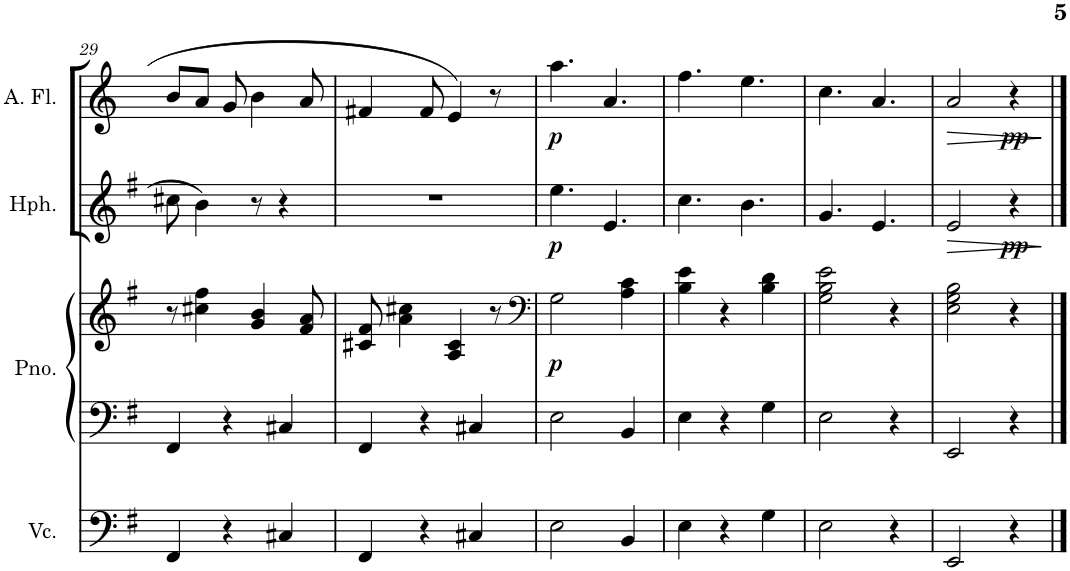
**kern	**kern	**kern	**dynam	**kern	**dynam	**kern	**dynam
*part4	*part3	*part3	*part3	*part2	*part2	*part1	*part1
*staff5	*staff4	*staff3	*staff3/4	*staff2	*staff2	*staff1	*staff1
*I"Violoncello	*I"Grand Piano	*	*	*I"Heckelphone	*	*I"Alto Flute	*
*I'Vc.	*I'Pno.	*	*	*I'Hph.	*	*I'A. Fl.	*
!!LO:PB:g=z
*clefF4	*clefF4	*clefG2	*	*clefG2	*	*clefG2	*
*	*	*	*	*Trd7c12	*	*Trd3c5	*
*k[f#]	*k[f#]	*k[f#]	*	*k[f#]	*	*k[]	*
*M3/4	*M3/4	*M3/4	*	*M3/4	*	*M3/4	*
=29	=29	=29	=29	=29	=29	=29	=29
4FF#/	4FF#/	8r	.	8cc#X\	.	8b/L	.
.	.	4cc#X\ 4ff#\	.	4b\	.	8a/J	.
4r	4r	.	.	.	.	8g/	.
.	.	4g/ 4b/	.	8r	.	4b\	.
4C#X/	4C#X/	.	.	4r	.	.	.
.	.	8f#/ 8a/	.	.	.	8a/	.
=30	=30	=30	=30	=30	=30	=30	=30
4FF#/	4FF#/	8c#X/ 8f#/	.	2.r	.	4f#X/	.
.	.	4a\ 4cc#X\	.	.	.	.	.
4r	4r	.	.	.	.	8f#/	.
.	.	4A/ 4c#/	.	.	.	4e/	.
4C#X/	4C#X/	.	.	.	.	.	.
.	.	8r	.	.	.	8r	.
=31	=31	=31	=31	=31	=31	=31	=31
*	*	*clefF4	*	*	*	*	*
!	!	!	!LO:DY:b	!	!LO:DY:b	!	!LO:DY:b
2E\	2E\	2G\	p	4.ee\	p	4.aa\	p
.	.	.	.	4.e/	.	4.a/	.
4BB/	4BB/	4A\ 4c\	.	.	.	.	.
=32	=32	=32	=32	=32	=32	=32	=32
4E\	4E\	4B\ 4e\	.	4.cc\	.	4.ff\	.
4r	4r	4r	.	.	.	.	.
.	.	.	.	4.b\	.	4.ee\	.
4G\	4G\	4B\ 4d\	.	.	.	.	.
=33	=33	=33	=33	=33	=33	=33	=33
2E\	2E\	2G\ 2B\ 2e\	.	4.g/	.	4.cc\	.
.	.	.	.	4.e/	.	4.a/	.
4r	4r	4r	.	.	.	.	.
=34	=34	=34	=34	=34	=34	=34	=34
!	!	!	!	!	!LO:HP:b	!	!LO:HP:b
2EE/	2EE/	2E\ 2G\ 2B\	.	2e/	>	2a/	>
!	!	!	!	!	!LO:DY:b	!	!LO:DY:b
4r	4r	4r	.	4r	pp	4r	pp
.	.	.	.	.	]	.	]
==	==	==	==	==	==	==	==
*-	*-	*-	*-	*-	*-	*-	*-
